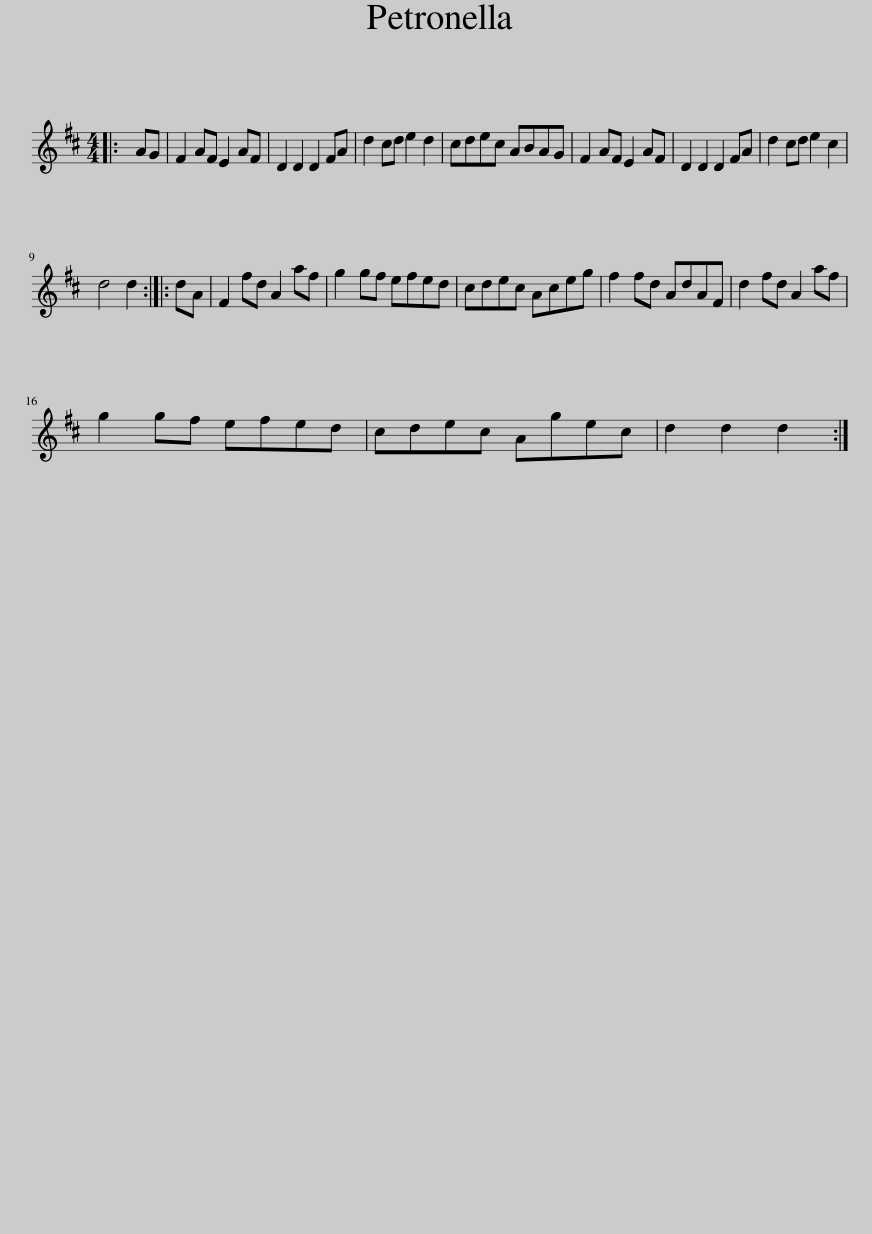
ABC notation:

X:1
L:1/8
M:4/4
I:linebreak $
K:D
V:1 treble
V:1
|: AG | F2 AF E2 AF | D2 D2 D2 FA | d2 cd e2 d2 | cdec ABAG | %5
 F2 AF E2 AF | D2 D2 D2 FA | d2 cd e2 c2 |$ d4 d2 :: dA | %10
 F2 fd A2 af | g2 gf efed | cdec Aceg | f2 fd AdAF | d2 fd A2 af |$ %15
 g2 gf efed | cdec Agec | d2 d2 d2 :| %18
